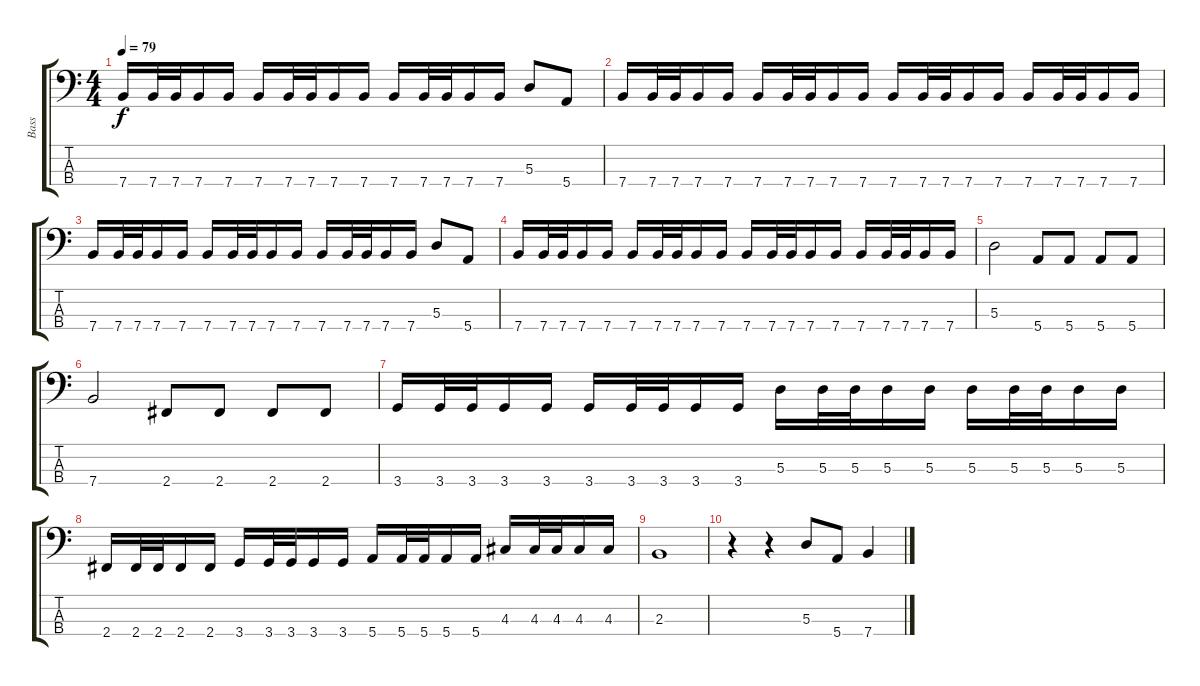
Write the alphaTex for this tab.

\track ("Bass" "Bass") {instrument electricbassfinger}
\staff {score tabs}
\tuning (G2 D2 A1 E1) {hide}
\ts (4 4)
\tempo 79
\clef f4
\ks c
7.4.16{dy f} 7.4.32 7.4.32 7.4.16 7.4.16 7.4.16 7.4.32 7.4.32 7.4.16 7.4.16 7.4.16 7.4.32 7.4.32 7.4.16 7.4.16 5.3.8 5.4.8 |
7.4.16 7.4.32 7.4.32 7.4.16 7.4.16 7.4.16 7.4.32 7.4.32 7.4.16 7.4.16 7.4.16 7.4.32 7.4.32 7.4.16 7.4.16 7.4.16 7.4.32 7.4.32 7.4.16 7.4.16 |
7.4.16 7.4.32 7.4.32 7.4.16 7.4.16 7.4.16 7.4.32 7.4.32 7.4.16 7.4.16 7.4.16 7.4.32 7.4.32 7.4.16 7.4.16 5.3.8 5.4.8 |
7.4.16 7.4.32 7.4.32 7.4.16 7.4.16 7.4.16 7.4.32 7.4.32 7.4.16 7.4.16 7.4.16 7.4.32 7.4.32 7.4.16 7.4.16 7.4.16 7.4.32 7.4.32 7.4.16 7.4.16 |
5.3.2 5.4.8 5.4.8 5.4.8 5.4.8 |
7.4.2 2.4.8 2.4.8 2.4.8 2.4.8 |
3.4.16 3.4.32 3.4.32 3.4.16 3.4.16 3.4.16 3.4.32 3.4.32 3.4.16 3.4.16 5.3.16 5.3.32 5.3.32 5.3.16 5.3.16 5.3.16 5.3.32 5.3.32 5.3.16 5.3.16 |
2.4.16 2.4.32 2.4.32 2.4.16 2.4.16 3.4.16 3.4.32 3.4.32 3.4.16 3.4.16 5.4.16 5.4.32 5.4.32 5.4.16 5.4.16 4.3.16 4.3.32 4.3.32 4.3.16 4.3.16 |
2.3.1 |
r.4 r.4 5.3.8 5.4.8 7.4.4
